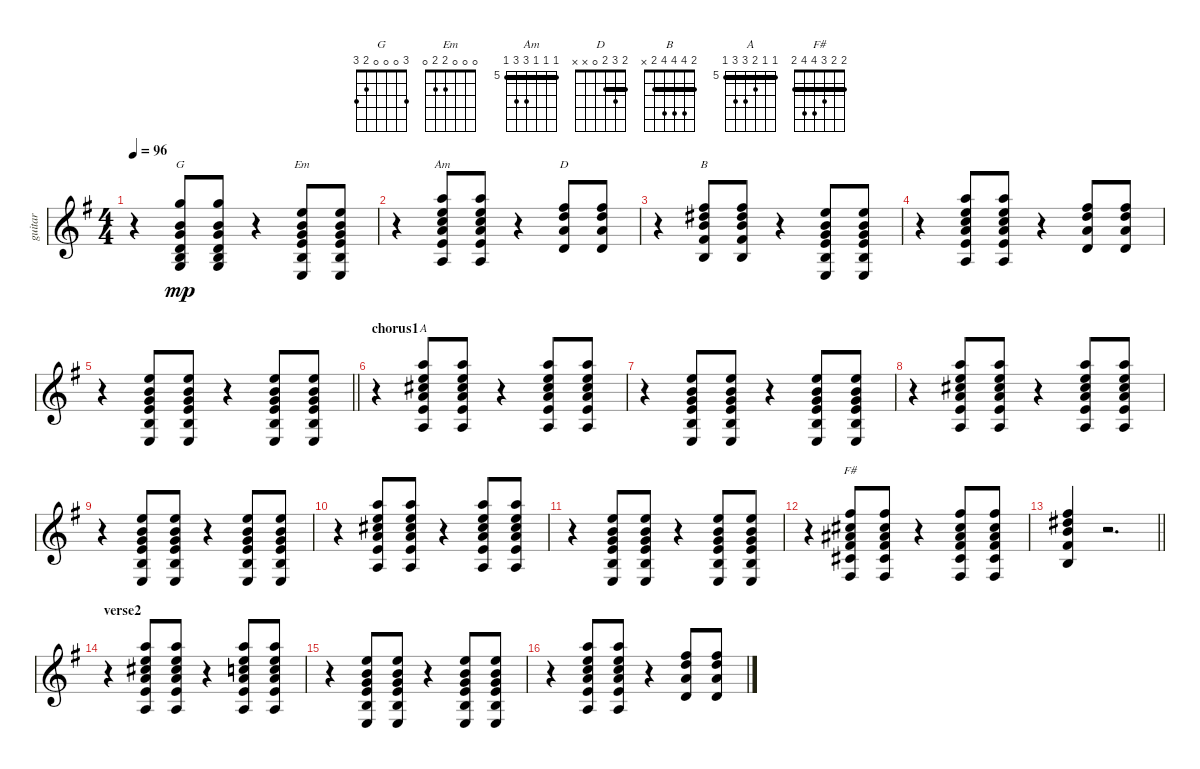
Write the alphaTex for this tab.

\track ("guitar" "guitar") {instrument acousticguitarsteel}
\staff {score}
\tuning (E4 B3 G3 D3 A2 E2) {hide}
\chord ("G" 3 0 0 0 2 3)
\chord ("Em" 0 0 0 2 2 0)
\chord ("Am" 5 5 5 7 7 5) {firstfret 5 barre 5}
\chord ("D" 2 3 2 0 x x) {barre 2}
\chord ("B" 2 4 4 4 2 x) {barre 2}
\chord ("A" 5 5 6 7 7 5) {firstfret 5 barre 5}
\chord ("F#" 2 2 3 4 4 2) {barre 2}
\ts (4 4)
\tempo 96
\clef g2
\ks eminor
r.4{dy mp} (3.1 0.2 0.3 0.4 2.5 3.6).8{ch "G"} (3.1 0.2 0.3 0.4 2.5 3.6).8 r.4 (0.1 0.2 0.3 2.4 2.5 0.6).8{ch "Em"} (0.1 0.2 0.3 2.4 2.5 0.6).8 |
r.4 (5.1 5.2 5.3 7.4 7.5 5.6).8{ch "Am"} (5.1 5.2 5.3 7.4 7.5 5.6).8 r.4 (2.1 3.2 2.3 0.4).8{ch "D"} (2.1 3.2 2.3 0.4).8 |
r.4 (2.1 4.2 4.3 4.4 2.5).8{ch "B"} (2.1 4.2 4.3 4.4 2.5).8 r.4 (0.1 0.2 0.3 2.4 2.5 0.6).8 (0.1 0.2 0.3 2.4 2.5 0.6).8 |
r.4 (5.1 5.2 5.3 7.4 7.5 5.6).8 (5.1 5.2 5.3 7.4 7.5 5.6).8 r.4 (2.1 3.2 2.3 0.4).8 (2.1 3.2 2.3 0.4).8 |
\barLineRight lightlight
r.4 (0.1 0.2 0.3 2.4 2.5 0.6).8 (0.1 0.2 0.3 2.4 2.5 0.6).8 r.4 (0.1 0.2 0.3 2.4 2.5 0.6).8 (0.1 0.2 0.3 2.4 2.5 0.6).8 |
\section ("" "chorus1")
r.4 (5.1 5.2 6.3 7.4 7.5 5.6).8{ch "A"} (5.1 5.2 6.3 7.4 7.5 5.6).8 r.4 (5.1 5.2 6.3 7.4 7.5 5.6).8 (5.1 5.2 6.3 7.4 7.5 5.6).8 |
r.4 (0.1 0.2 0.3 2.4 2.5 0.6).8 (0.1 0.2 0.3 2.4 2.5 0.6).8 r.4 (0.1 0.2 0.3 2.4 2.5 0.6).8 (0.1 0.2 0.3 2.4 2.5 0.6).8 |
r.4 (5.1 5.2 6.3 7.4 7.5 5.6).8 (5.1 5.2 6.3 7.4 7.5 5.6).8 r.4 (5.1 5.2 6.3 7.4 7.5 5.6).8 (5.1 5.2 6.3 7.4 7.5 5.6).8 |
r.4 (0.1 0.2 0.3 2.4 2.5 0.6).8 (0.1 0.2 0.3 2.4 2.5 0.6).8 r.4 (0.1 0.2 0.3 2.4 2.5 0.6).8 (0.1 0.2 0.3 2.4 2.5 0.6).8 |
r.4 (5.1 5.2 6.3 7.4 7.5 5.6).8 (5.1 5.2 6.3 7.4 7.5 5.6).8 r.4 (5.1 5.2 6.3 7.4 7.5 5.6).8 (5.1 5.2 6.3 7.4 7.5 5.6).8 |
r.4 (0.1 0.2 0.3 2.4 2.5 0.6).8 (0.1 0.2 0.3 2.4 2.5 0.6).8 r.4 (0.1 0.2 0.3 2.4 2.5 0.6).8 (0.1 0.2 0.3 2.4 2.5 0.6).8 |
r.4 (2.1 2.2 3.3 4.4 4.5 2.6).8{ch "F#"} (2.1 2.2 3.3 4.4 4.5 2.6).8 r.4 (2.1 2.2 3.3 4.4 4.5 2.6).8 (2.1 2.2 3.3 4.4 4.5 2.6).8 |
\barLineRight lightlight
(2.1 4.2 4.3 4.4 2.5).4 r.2{d} |
\section ("" "verse2")
r.4 (5.1 5.2 6.3 7.4 7.5 5.6).8 (5.1 5.2 6.3 7.4 7.5 5.6).8 r.4 (5.1 5.2 5.3 7.4 7.5 5.6).8 (5.1 5.2 5.3 7.4 7.5 5.6).8 |
r.4 (0.1 0.2 0.3 2.4 2.5 0.6).8 (0.1 0.2 0.3 2.4 2.5 0.6).8 r.4 (0.1 0.2 0.3 2.4 2.5 0.6).8 (0.1 0.2 0.3 2.4 2.5 0.6).8 |
r.4 (5.1 5.2 5.3 7.4 7.5 5.6).8 (5.1 5.2 5.3 7.4 7.5 5.6).8 r.4 (2.1 3.2 2.3 0.4).8 (2.1 3.2 2.3 0.4).8
